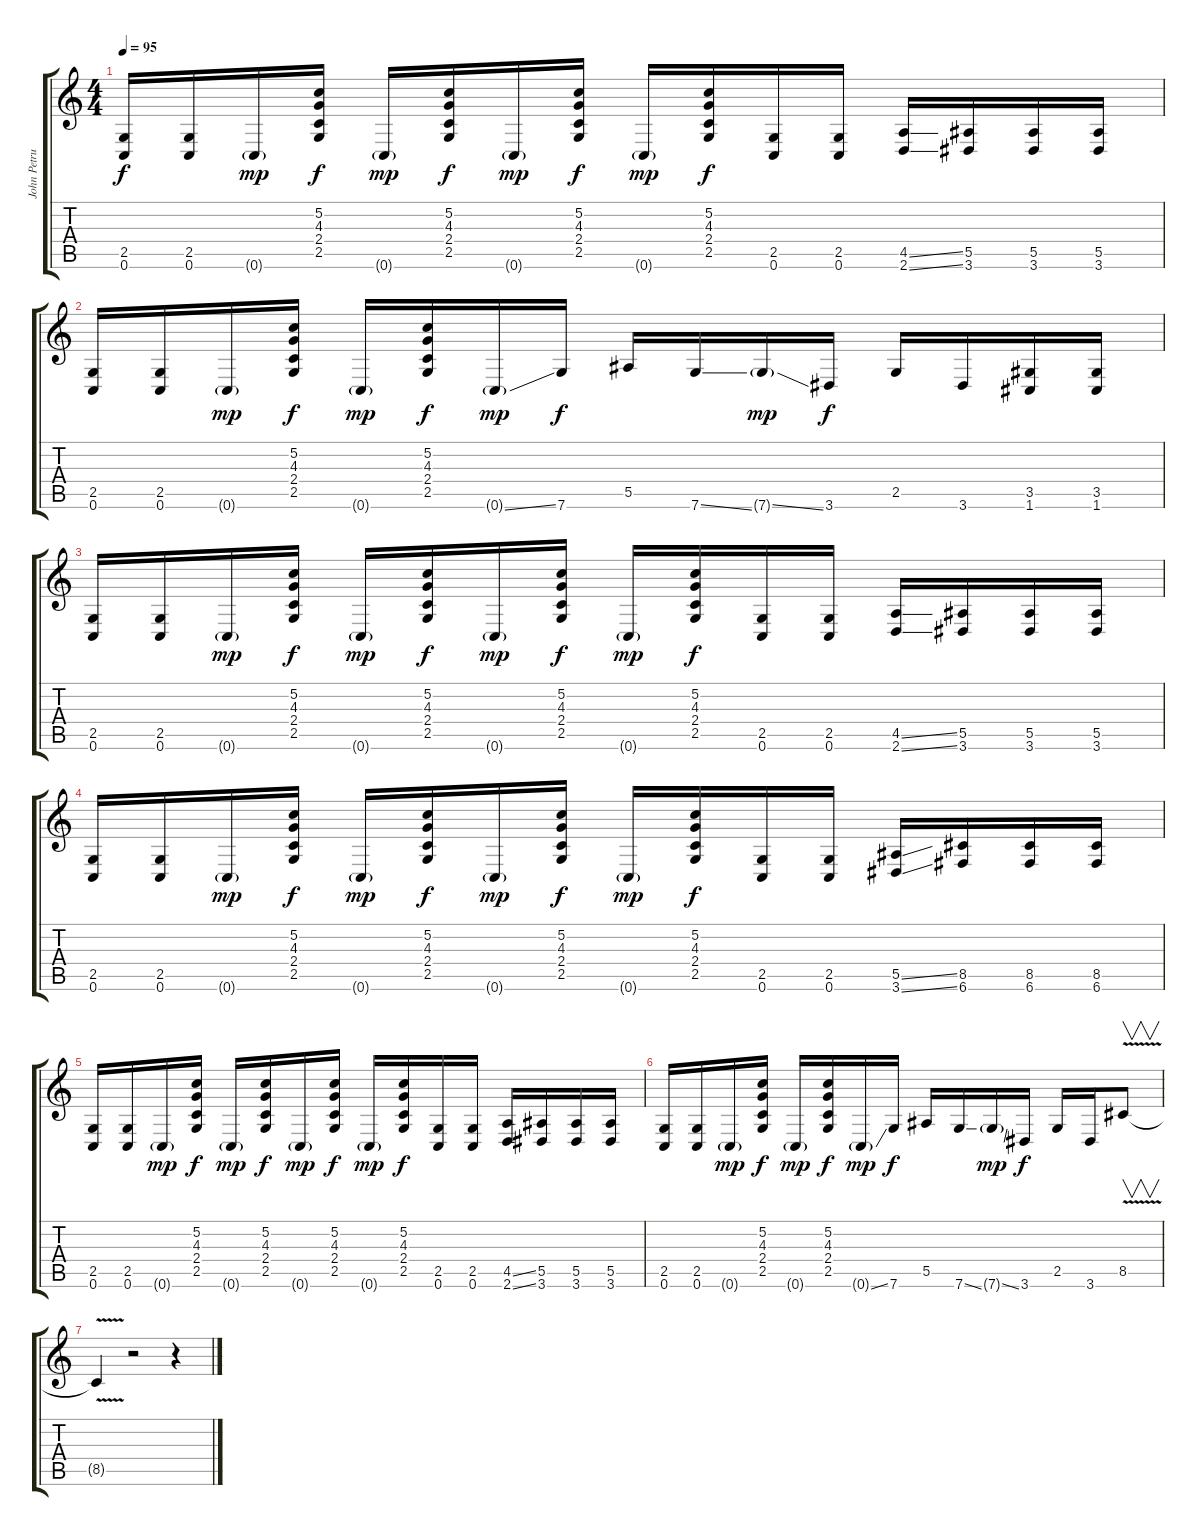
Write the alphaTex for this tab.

\track ("John Petrucci" "John Petru") {instrument distortionguitar}
\staff {score tabs}
\tuning (C4 G3 Eb3 Bb2 F2 C2) {hide}
\ts (4 4)
\tempo 95
\clef g2
\ks c
(2.5 0.6).16{dy f} (2.5 0.6).16 0.6{g}.16{dy mp} (5.2 4.3 2.4 2.5).16{dy f} 0.6{g}.16{dy mp} (5.2 4.3 2.4 2.5).16{dy f} 0.6{g}.16{dy mp} (5.2 4.3 2.4 2.5).16{dy f} 0.6{g}.16{dy mp} (5.2 4.3 2.4 2.5).16{dy f} (2.5 0.6).16 (2.5 0.6).16 (4.5{ss} 2.6{ss}).16 (5.5 3.6).16 (5.5 3.6).16 (5.5 3.6).16 |
(2.5 0.6).16 (2.5 0.6).16 0.6{g}.16{dy mp} (5.2 4.3 2.4 2.5).16{dy f} 0.6{g}.16{dy mp} (5.2 4.3 2.4 2.5).16{dy f} 0.6{ss g}.16{dy mp} 7.6.16{dy f} 5.5.16 7.6{ss}.16 7.6{ss g}.16{dy mp} 3.6.16{dy f} 2.5.16 3.6.16 (3.5 1.6).16 (3.5 1.6).16 |
(2.5 0.6).16 (2.5 0.6).16 0.6{g}.16{dy mp} (5.2 4.3 2.4 2.5).16{dy f} 0.6{g}.16{dy mp} (5.2 4.3 2.4 2.5).16{dy f} 0.6{g}.16{dy mp} (5.2 4.3 2.4 2.5).16{dy f} 0.6{g}.16{dy mp} (5.2 4.3 2.4 2.5).16{dy f} (2.5 0.6).16 (2.5 0.6).16 (4.5{ss} 2.6{ss}).16 (5.5 3.6).16 (5.5 3.6).16 (5.5 3.6).16 |
(2.5 0.6).16 (2.5 0.6).16 0.6{g}.16{dy mp} (5.2 4.3 2.4 2.5).16{dy f} 0.6{g}.16{dy mp} (5.2 4.3 2.4 2.5).16{dy f} 0.6{g}.16{dy mp} (5.2 4.3 2.4 2.5).16{dy f} 0.6{g}.16{dy mp} (5.2 4.3 2.4 2.5).16{dy f} (2.5 0.6).16 (2.5 0.6).16 (5.5{ss} 3.6{ss}).16 (8.5 6.6).16 (8.5 6.6).16 (8.5 6.6).16 |
(2.5 0.6).16 (2.5 0.6).16 0.6{g}.16{dy mp} (5.2 4.3 2.4 2.5).16{dy f} 0.6{g}.16{dy mp} (5.2 4.3 2.4 2.5).16{dy f} 0.6{g}.16{dy mp} (5.2 4.3 2.4 2.5).16{dy f} 0.6{g}.16{dy mp} (5.2 4.3 2.4 2.5).16{dy f} (2.5 0.6).16 (2.5 0.6).16 (4.5{ss} 2.6{ss}).16 (5.5 3.6).16 (5.5 3.6).16 (5.5 3.6).16 |
(2.5 0.6).16 (2.5 0.6).16 0.6{g}.16{dy mp} (5.2 4.3 2.4 2.5).16{dy f} 0.6{g}.16{dy mp} (5.2 4.3 2.4 2.5).16{dy f} 0.6{ss g}.16{dy mp} 7.6.16{dy f} 5.5.16 7.6{ss}.16 7.6{ss g}.16{dy mp} 3.6.16{dy f} 2.5.16 3.6.16 8.5{v}.8{v instrument guitarharmonics} |
8.5{t}.4 r.2 r.4
